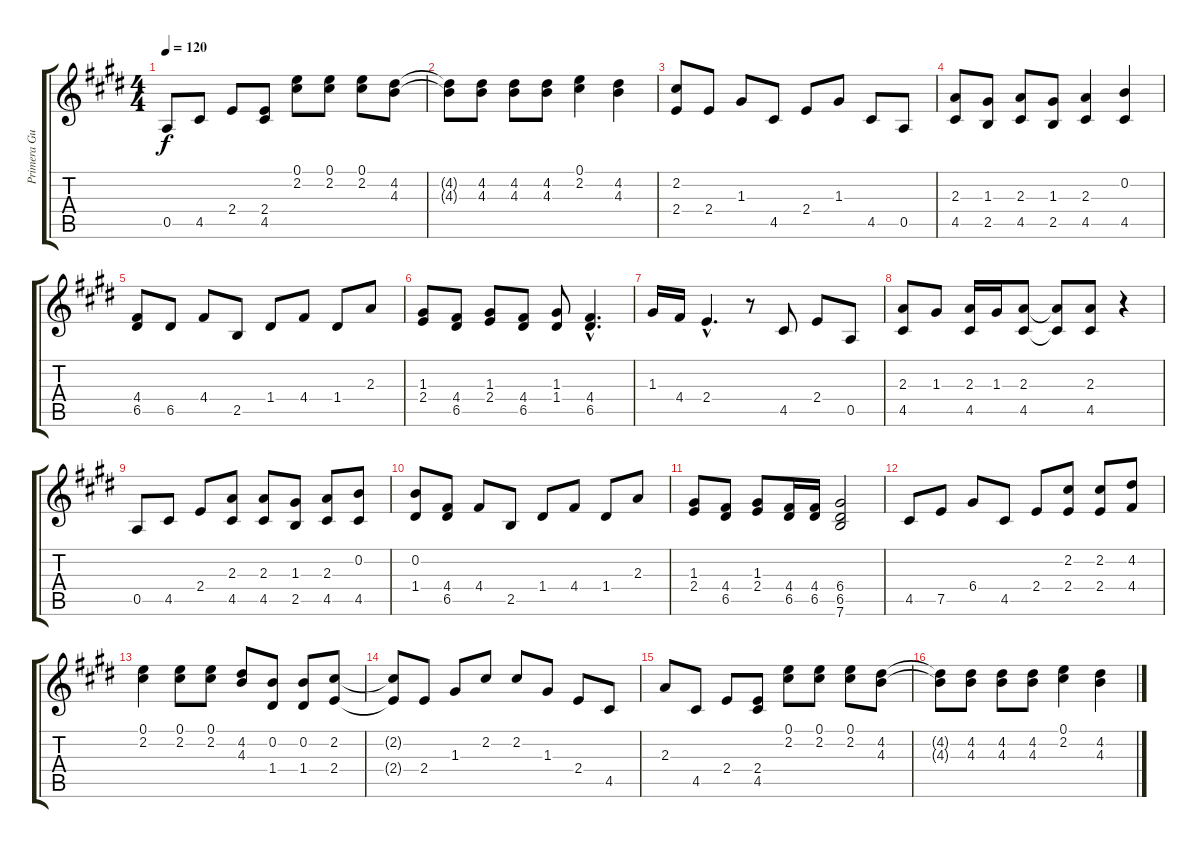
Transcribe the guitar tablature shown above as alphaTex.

\track ("Primera Guitarra" "Primera Gu") {instrument acousticguitarsteel}
\staff {score tabs}
\tuning (E4 B3 G3 D3 A2 E2) {hide}
\ts (4 4)
\tempo 120
\clef g2
\ks e
0.5.8{dy f} 4.5.8 2.4.8 (2.4 4.5).8 (0.1 2.2).8 (0.1 2.2).8 (0.1 2.2).8 (4.2 4.3).8 |
(4.2{t} 4.3{t}).8 (4.2 4.3).8 (4.2 4.3).8 (4.2 4.3).8 (0.1 2.2).4 (4.2 4.3).4 |
(2.2 2.4).8 2.4.8 1.3.8 4.5.8 2.4.8 1.3.8 4.5.8 0.5.8 |
(2.3 4.5).8 (1.3 2.5).8 (2.3 4.5).8 (1.3 2.5).8 (2.3 4.5).4 (0.2 4.5).4 |
(4.4 6.5).8 6.5.8 4.4.8 2.5.8 1.4.8 4.4.8 1.4.8 2.3.8 |
(1.3 2.4).8 (4.4 6.5).8 (1.3 2.4).8 (4.4 6.5).8 (1.3 1.4).8 (4.4{hac} 6.5{hac}).4{d} |
1.3.16 4.4.16 2.4{hac}.4{d} r.8 4.5.8 2.4.8 0.5.8 |
(2.3 4.5).8 1.3.8 (2.3 4.5).16 1.3.16 (2.3 4.5).8 (2.3{t} 4.5{t}).8 (2.3 4.5).8 r.4 |
0.5.8 4.5.8 2.4.8 (2.3 4.5).8 (2.3 4.5).8 (1.3 2.5).8 (2.3 4.5).8 (0.2 4.5).8 |
(0.2 1.4).8 (4.4 6.5).8 4.4.8 2.5.8 1.4.8 4.4.8 1.4.8 2.3.8 |
(1.3 2.4).8 (4.4 6.5).8 (1.3 2.4).8 (4.4 6.5).16 (4.4 6.5).16 (6.4 6.5 7.6).2 |
4.5.8 7.5.8 6.4.8 4.5.8 2.4.8 (2.2 2.4).8 (2.2 2.4).8 (4.2 4.4).8 |
(0.1 2.2).4 (0.1 2.2).8 (0.1 2.2).8 (4.2 4.3).8 (0.2 1.4).8 (0.2 1.4).8 (2.2 2.4).8 |
(2.2{t} 2.4{t}).8 2.4.8 1.3.8 2.2.8 2.2.8 1.3.8 2.4.8 4.5.8 |
2.3.8 4.5.8 2.4.8 (2.4 4.5).8 (0.1 2.2).8 (0.1 2.2).8 (0.1 2.2).8 (4.2 4.3).8 |
(4.2{t} 4.3{t}).8 (4.2 4.3).8 (4.2 4.3).8 (4.2 4.3).8 (0.1 2.2).4 (4.2 4.3).4
